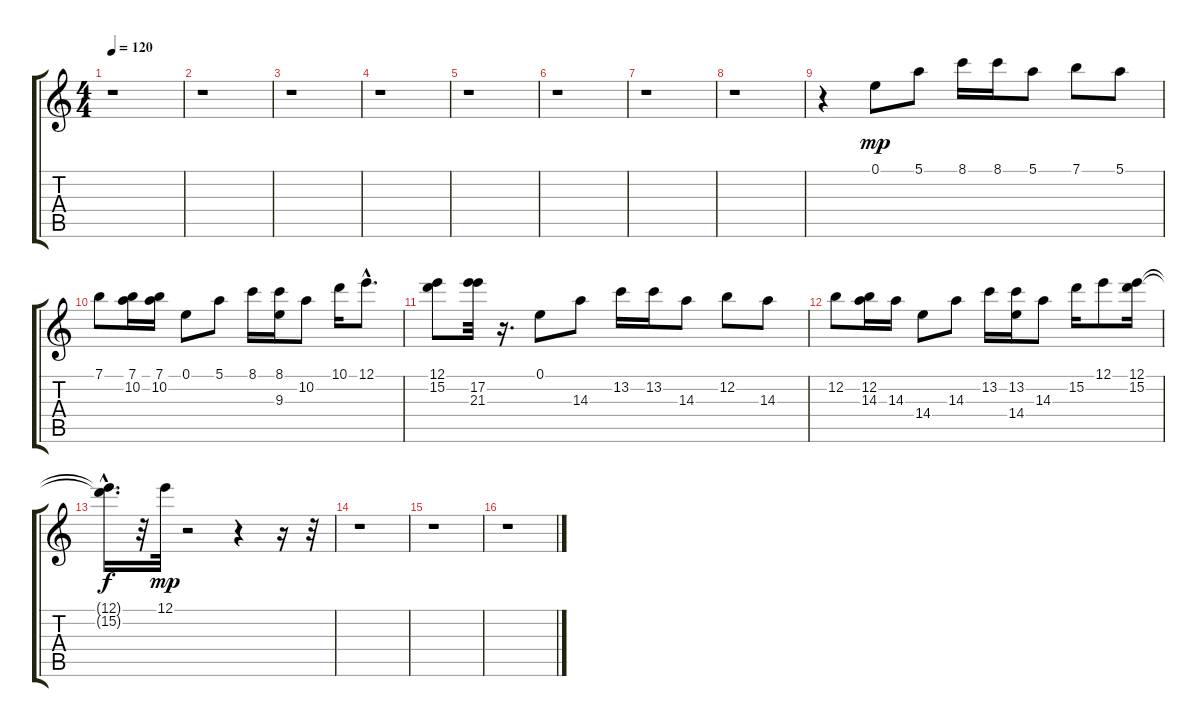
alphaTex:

\track "" {instrument electricguitarmuted}
\staff {score tabs}
\tuning (E4 B3 G3 D3 A2 E2) {hide}
\ts (4 4)
\tempo 120
\clef g2
\ks c
r.1{dy mp} |
r.1 |
r.1 |
r.1 |
r.1 |
r.1 |
r.1 |
r.1 |
r.4 0.1.8 5.1.8 8.1.16 8.1.16 5.1.8 7.1.8 5.1.8 |
7.1.8 (7.1 10.2).16 (7.1 10.2).16 0.1.8 5.1.8 8.1.16 (8.1 9.3).16 10.2.8 10.1.16 12.1{hac}.8{d} |
(12.1 15.2).8 (17.2 21.3).32 r.16{d} 0.1.8 14.3.8 13.2.16 13.2.16 14.3.8 12.2.8 14.3.8 |
12.2.8 (12.2 14.3).16 14.3.16 14.4.8 14.3.8 13.2.16 (13.2 14.4).16 14.3.8 15.2.16 12.1.8 (12.1 15.2).16 |
(12.1{hac t} 15.2{hac t}).16{d dy f} r.32 12.1.32{dy mp} r.2 r.4 r.16 r.32 |
r.1 |
r.1 |
r.1
